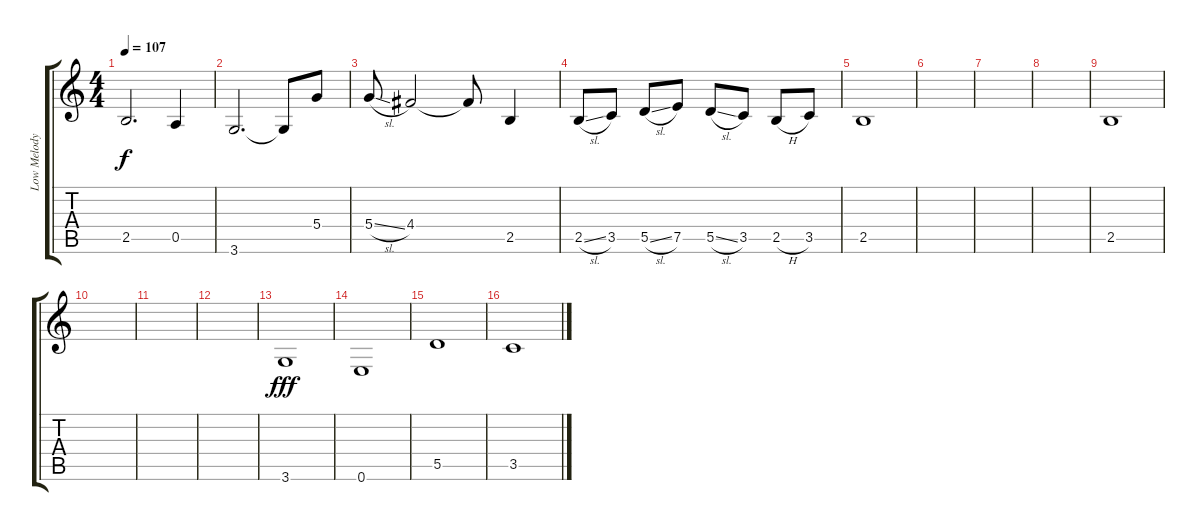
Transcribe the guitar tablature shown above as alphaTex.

\track ("Low Melody Guitar" "Low Melody") {instrument electricguitarjazz}
\staff {score tabs}
\tuning (E4 B3 G3 D3 A2 E2) {hide}
\ts (4 4)
\tempo 107
\clef g2
\ks c
2.5.2{d dy f} 0.5.4 |
3.6.2{d} 3.6{t}.8 5.4.8 |
5.4{sl}.8 4.4.2 4.4{t}.8 2.5.4 |
2.5{sl}.8 3.5.8 5.5{sl}.8 7.5.8 5.5{sl}.8 3.5.8 2.5{h}.8 3.5.8 |
2.5.1 |
|
|
|
2.5.1 |
|
|
|
3.6.1{dy fff} |
0.6.1 |
5.5.1 |
3.5.1
